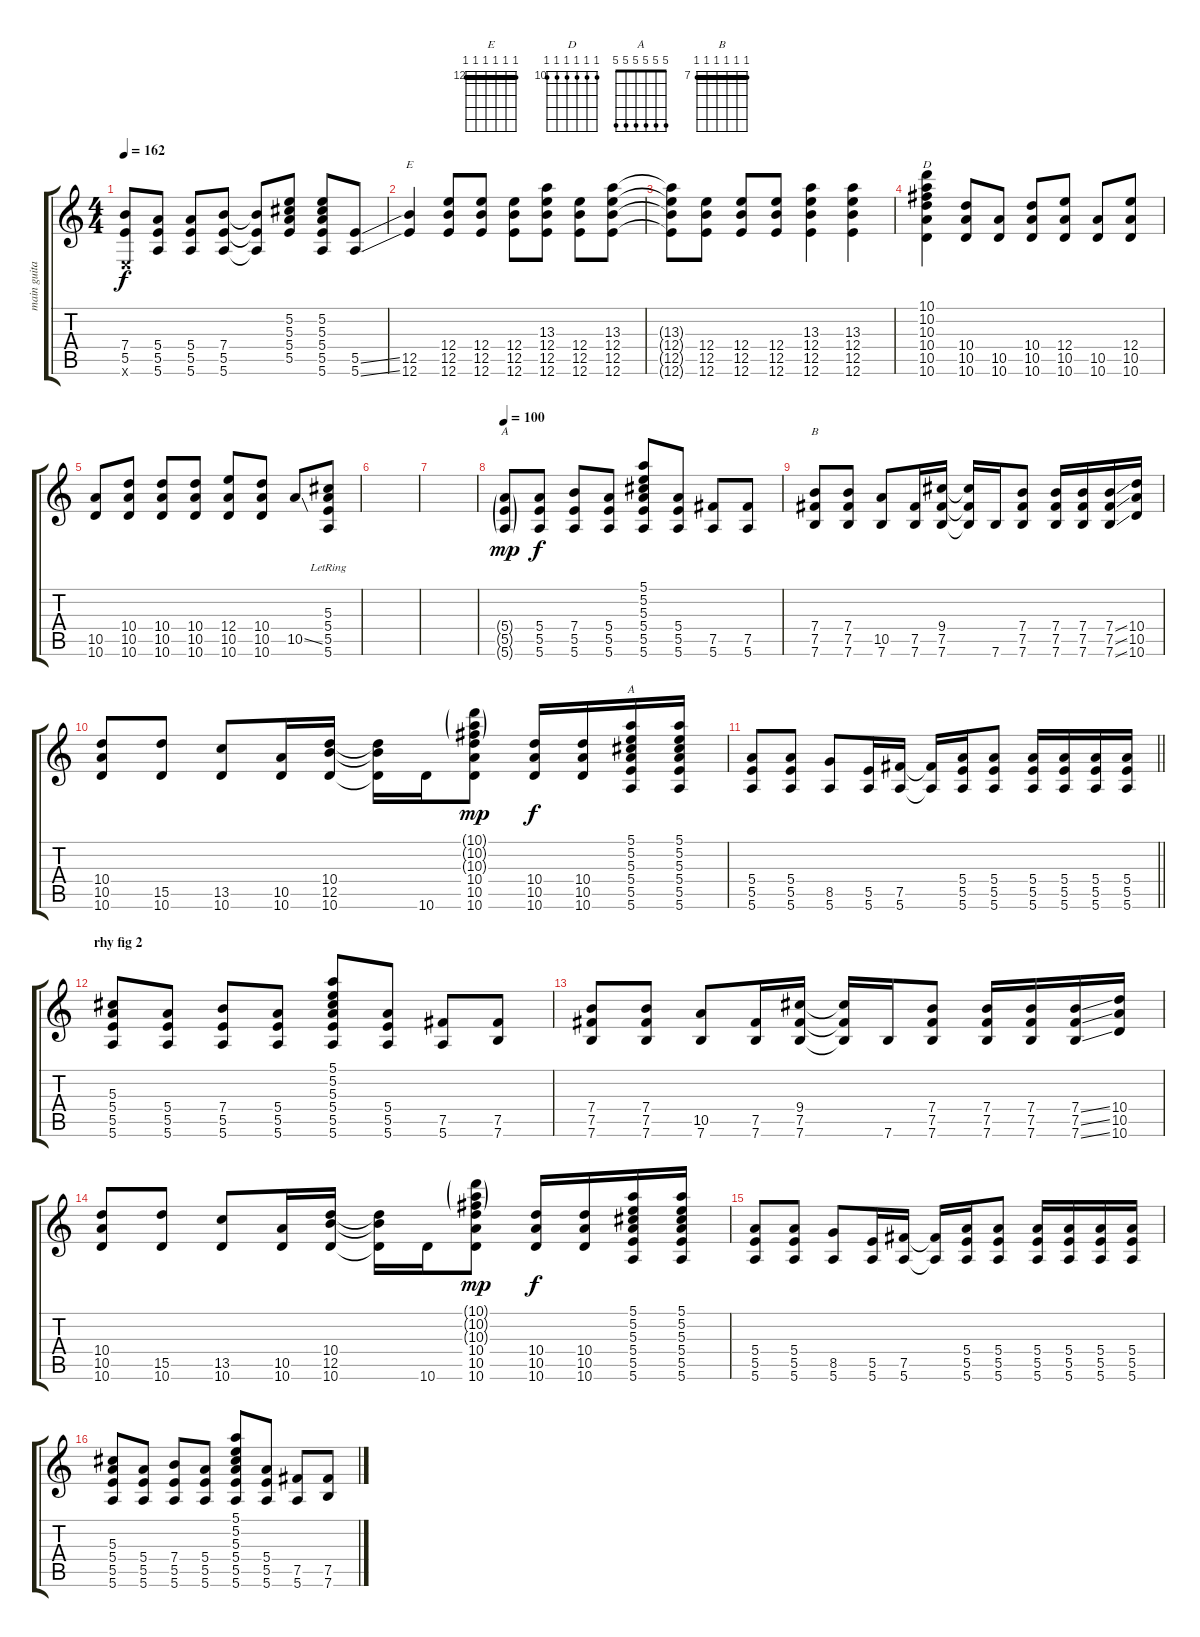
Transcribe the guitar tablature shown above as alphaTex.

\track ("main guitar" "main guita") {instrument acousticguitarnylon}
\staff {score tabs}
\tuning (E4 B3 Ab3 E3 B2 E2) {hide}
\chord ("E" 12 12 12 12 12 12) {firstfret 12 barre 12}
\chord ("D" 10 10 10 10 10 10) {firstfret 10}
\chord ("A" 5 5 5 5 5 5) {barre 5}
\chord ("B" 7 7 7 7 7 7) {firstfret 7 barre 7}
\chord ("A" 5 5 5 5 5 5)
\ts (4 4)
\tempo 162
\clef g2
\ks c
(7.4{t} 5.5{t} 0.6{x}).8{dy f} (5.4 5.5 5.6).8 (5.4 5.5 5.6).8 (7.4 5.5 5.6).8 (7.4{t} 5.5{t} 5.6{t}).8 (5.2 5.3 5.4 5.5).8 (5.2 5.3 5.4 5.5 5.6).8 (5.5{ss} 5.6{ss}).8 |
(12.5 12.6).4{ch "E"} (12.4 12.5 12.6).8 (12.4 12.5 12.6).8 (12.4 12.5 12.6).8 (13.3 12.4 12.5 12.6).8 (12.4 12.5 12.6).8 (13.3 12.4 12.5 12.6).8 |
(13.3{t} 12.4{t} 12.5{t} 12.6{t}).8 (12.4 12.5 12.6).8 (12.4 12.5 12.6).8 (12.4 12.5 12.6).8 (13.3 12.4 12.5 12.6).4 (13.3 12.4 12.5 12.6).4 |
(10.1 10.2 10.3 10.4 10.5 10.6).4{ch "D"} (10.4 10.5 10.6).8 (10.5 10.6).8 (10.4 10.5 10.6).8 (12.4 10.5 10.6).8 (10.5 10.6).8 (12.4 10.5 10.6).8 |
(10.5 10.6).8 (10.4 10.5 10.6).8 (10.4 10.5 10.6).8 (10.4 10.5 10.6).8 (12.4 10.5 10.6).8 (10.4 10.5 10.6).8 10.5{ss}.8 (5.3{lr} 5.4 5.5 5.6).8 |
|
|
\tempo 100
(5.4{g} 5.5{g} 5.6{g}).8{ch "A" dy mp} (5.4 5.5 5.6).8{dy f} (7.4 5.5 5.6).8 (5.4 5.5 5.6).8 (5.1 5.2 5.3 5.4 5.5 5.6).8 (5.4 5.5 5.6).8 (7.5 5.6).8 (7.5 5.6).8 |
(7.4 7.5 7.6).8{ch "B"} (7.4 7.5 7.6).8 (10.5 7.6).8 (7.5 7.6).16 (9.4 7.5 7.6).16 (9.4{t} 7.5{t} 7.6{t}).16 7.6.16 (7.4 7.5 7.6).8 (7.4 7.5 7.6).16 (7.4 7.5 7.6).16 (7.4{ss} 7.5{ss} 7.6{ss}).16 (10.4 10.5 10.6).16 |
(10.4 10.5 10.6).8 (15.5 10.6).8 (13.5 10.6).8 (10.5 10.6).16 (10.4 12.5 10.6).16 (10.4{t} 12.5{t} 10.6{t}).16 10.6.16 (10.1{g} 10.2{g} 10.3{g} 10.4 10.5 10.6).8{dy mp} (10.4 10.5 10.6).16{dy f} (10.4 10.5 10.6).16 (5.1 5.2 5.3 5.4 5.5 5.6).16{ch "A"} (5.1 5.2 5.3 5.4 5.5 5.6).16 |
\barLineRight lightlight
(5.4 5.5 5.6).8 (5.4 5.5 5.6).8 (8.5 5.6).8 (5.5 5.6).16 (7.5 5.6).16 (7.5{t} 5.6{t}).16 (5.4 5.5 5.6).16 (5.4 5.5 5.6).8 (5.4 5.5 5.6).16 (5.4 5.5 5.6).16 (5.4 5.5 5.6).16 (5.4 5.5 5.6).16 |
\section ("" "rhy fig 2")
(5.3 5.4 5.5 5.6).8 (5.4 5.5 5.6).8 (7.4 5.5 5.6).8 (5.4 5.5 5.6).8 (5.1 5.2 5.3 5.4 5.5 5.6).8 (5.4 5.5 5.6).8 (7.5 5.6).8 (7.5 7.6).8 |
(7.4 7.5 7.6).8 (7.4 7.5 7.6).8 (10.5 7.6).8 (7.5 7.6).16 (9.4 7.5 7.6).16 (9.4{t} 7.5{t} 7.6{t}).16 7.6.16 (7.4 7.5 7.6).8 (7.4 7.5 7.6).16 (7.4 7.5 7.6).16 (7.4{ss} 7.5{ss} 7.6{ss}).16 (10.4 10.5 10.6).16 |
(10.4 10.5 10.6).8 (15.5 10.6).8 (13.5 10.6).8 (10.5 10.6).16 (10.4 12.5 10.6).16 (10.4{t} 12.5{t} 10.6{t}).16 10.6.16 (10.1{g} 10.2{g} 10.3{g} 10.4 10.5 10.6).8{dy mp} (10.4 10.5 10.6).16{dy f} (10.4 10.5 10.6).16 (5.1 5.2 5.3 5.4 5.5 5.6).16 (5.1 5.2 5.3 5.4 5.5 5.6).16 |
(5.4 5.5 5.6).8 (5.4 5.5 5.6).8 (8.5 5.6).8 (5.5 5.6).16 (7.5 5.6).16 (7.5{t} 5.6{t}).16 (5.4 5.5 5.6).16 (5.4 5.5 5.6).8 (5.4 5.5 5.6).16 (5.4 5.5 5.6).16 (5.4 5.5 5.6).16 (5.4 5.5 5.6).16 |
(5.3 5.4 5.5 5.6).8 (5.4 5.5 5.6).8 (7.4 5.5 5.6).8 (5.4 5.5 5.6).8 (5.1 5.2 5.3 5.4 5.5 5.6).8 (5.4 5.5 5.6).8 (7.5 5.6).8 (7.5 7.6).8
